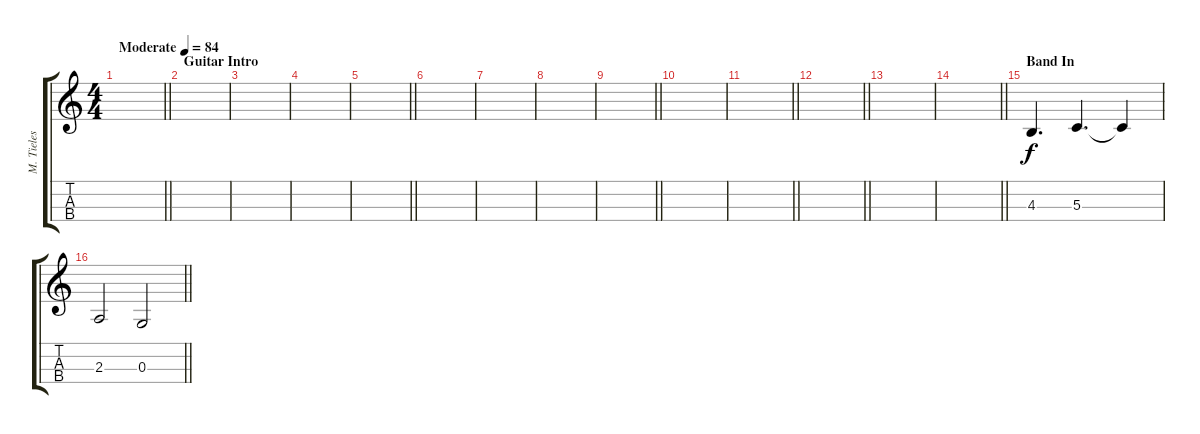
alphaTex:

\track ("M. Tieles - Viola" "M. Tieles ") {instrument viola}
\staff {score tabs}
\tuning (A4 D4 G3 C3) {hide}
\ts (4 4)
\tempo (84 "Moderate")
\clef g2
\barLineRight lightlight
\ks c
|
\section ("" "Guitar Intro")
|
|
|
\barLineRight lightlight
|
|
|
|
\barLineRight lightlight
|
|
\barLineRight lightlight
|
\barLineRight lightlight
|
|
\barLineRight lightlight
|
\section ("" "Band In")
4.3.4{d} 5.3.4{d} 5.3{t}.4 |
\barLineRight lightlight
2.3.2 0.3.2
